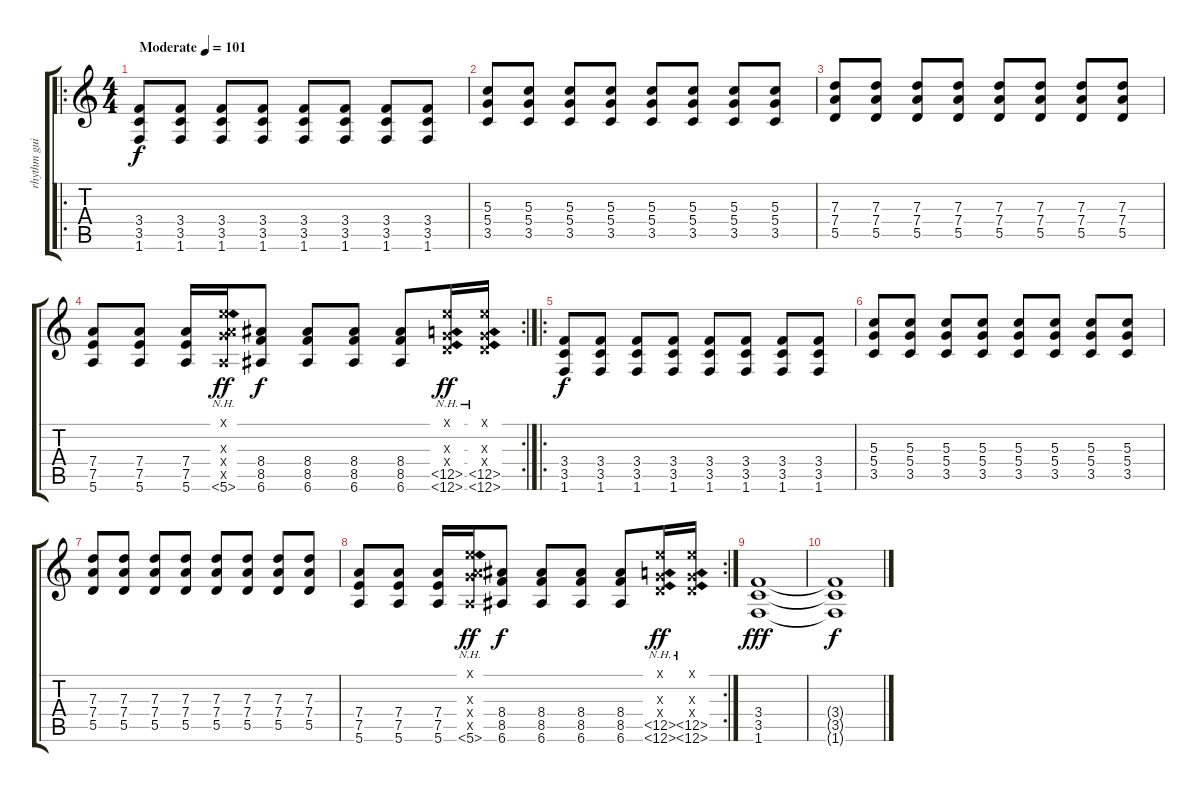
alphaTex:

\track ("rhythm guitar" "rhythm gui") {instrument distortionguitar}
\staff {score tabs}
\tuning (E4 B3 G3 D3 A2 E2) {hide}
\ro
\ts (4 4)
\tempo (101 "Moderate")
\clef g2
\ks c
(3.4 3.5 1.6).8{dy f instrument distortionguitar} (3.4 3.5 1.6).8 (3.4 3.5 1.6).8 (3.4 3.5 1.6).8 (3.4 3.5 1.6).8 (3.4 3.5 1.6).8 (3.4 3.5 1.6).8 (3.4 3.5 1.6).8 |
(5.3 5.4 3.5).8 (5.3 5.4 3.5).8 (5.3 5.4 3.5).8 (5.3 5.4 3.5).8 (5.3 5.4 3.5).8 (5.3 5.4 3.5).8 (5.3 5.4 3.5).8 (5.3 5.4 3.5).8 |
(7.3 7.4 5.5).8 (7.3 7.4 5.5).8 (7.3 7.4 5.5).8 (7.3 7.4 5.5).8 (7.3 7.4 5.5).8 (7.3 7.4 5.5).8 (7.3 7.4 5.5).8 (7.3 7.4 5.5).8 |
\rc 2
(7.4 7.5 5.6).8 (7.4 7.5 5.6).8 (7.4 7.5 5.6).16 (0.1{x} 0.3{x} 7.4{x} 0.5{x} 5.6{nh}).16{dy ff} (8.4 8.5 6.6).8{dy f} (8.4 8.5 6.6).8 (8.4 8.5 6.6).8 (8.4 8.5 6.6).8 (0.1{x} 0.3{x} 0.4{x} 6.5{nh} 6.6{nh}).16{dy ff} (0.1{x} 0.3{x} 0.4{x} 6.5{nh} 6.6{nh}).16 |
\ro
(3.4 3.5 1.6).8{dy f} (3.4 3.5 1.6).8 (3.4 3.5 1.6).8 (3.4 3.5 1.6).8 (3.4 3.5 1.6).8 (3.4 3.5 1.6).8 (3.4 3.5 1.6).8 (3.4 3.5 1.6).8 |
(5.3 5.4 3.5).8 (5.3 5.4 3.5).8 (5.3 5.4 3.5).8 (5.3 5.4 3.5).8 (5.3 5.4 3.5).8 (5.3 5.4 3.5).8 (5.3 5.4 3.5).8 (5.3 5.4 3.5).8 |
(7.3 7.4 5.5).8 (7.3 7.4 5.5).8 (7.3 7.4 5.5).8 (7.3 7.4 5.5).8 (7.3 7.4 5.5).8 (7.3 7.4 5.5).8 (7.3 7.4 5.5).8 (7.3 7.4 5.5).8 |
\rc 2
(7.4 7.5 5.6).8 (7.4 7.5 5.6).8 (7.4 7.5 5.6).16 (0.1{x} 0.3{x} 7.4{x} 0.5{x} 5.6{nh}).16{dy ff} (8.4 8.5 6.6).8{dy f} (8.4 8.5 6.6).8 (8.4 8.5 6.6).8 (8.4 8.5 6.6).8 (0.1{x} 0.3{x} 0.4{x} 6.5{nh} 6.6{nh}).16{dy ff} (0.1{x} 0.3{x} 0.4{x} 6.5{nh} 6.6{nh}).16 |
(3.4 3.5 1.6).1{dy fff} |
(3.4{t} 3.5{t} 1.6{t}).1{dy f}
